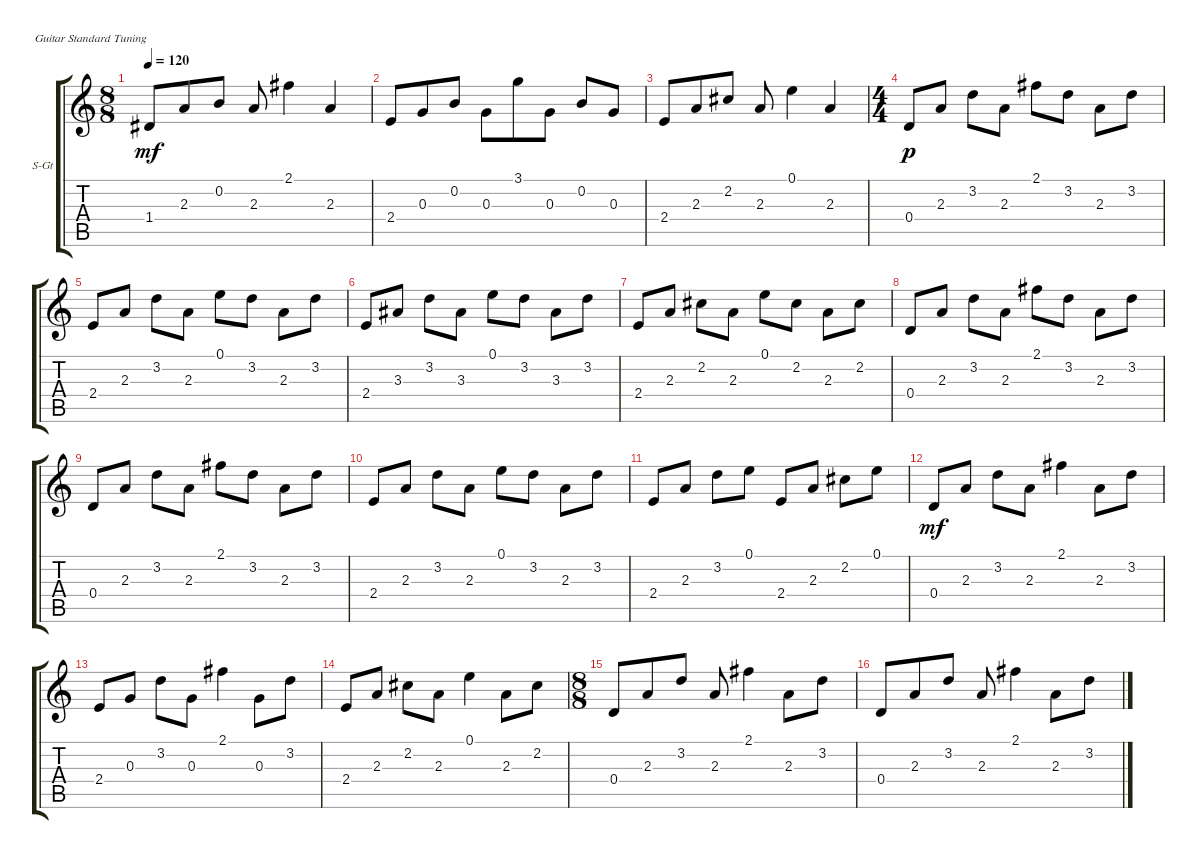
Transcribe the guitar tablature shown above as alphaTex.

\defaultSystemsLayout 4
\bracketExtendMode groupsimilarinstruments
\firstSystemTrackNameOrientation horizontal
\otherSystemsTrackNameOrientation horizontal
\track ("Steel Guitar" "S-Gt") {instrument acousticguitarsteel}
\staff {score tabs}
\tuning (E4 B3 G3 D3 A2 E2)
\ts (8 8)
\tempo 120
\clef g2
\ks c
1.4.8{dy mf} 2.3.8 0.2.8 2.3.8 2.1.4 2.3.4 |
2.4.8 0.3.8 0.2.8 0.3.8 3.1.8 0.3.8 0.2.8 0.3.8 |
2.4.8 2.3.8 2.2.8 2.3.8 0.1.4 2.3.4 |
\ts (4 4)
0.4.8{dy p} 2.3.8 3.2.8 2.3.8 2.1.8 3.2.8 2.3.8 3.2.8 |
2.4.8 2.3.8 3.2.8 2.3.8 0.1.8 3.2.8 2.3.8 3.2.8 |
2.4.8 3.3.8 3.2.8 3.3.8 0.1.8 3.2.8 3.3.8 3.2.8 |
2.4.8 2.3.8 2.2.8 2.3.8 0.1.8 2.2.8 2.3.8 2.2.8 |
0.4.8 2.3.8 3.2.8 2.3.8 2.1.8 3.2.8 2.3.8 3.2.8 |
0.4.8 2.3.8 3.2.8 2.3.8 2.1.8 3.2.8 2.3.8 3.2.8 |
2.4.8 2.3.8 3.2.8 2.3.8 0.1.8 3.2.8 2.3.8 3.2.8 |
2.4.8 2.3.8 3.2.8 0.1.8 2.4.8 2.3.8 2.2.8 0.1.8 |
0.4.8{dy mf} 2.3.8 3.2.8 2.3.8 2.1.4 2.3.8 3.2.8 |
2.4.8 0.3.8 3.2.8 0.3.8 2.1.4 0.3.8 3.2.8 |
2.4.8 2.3.8 2.2.8 2.3.8 0.1.4 2.3.8 2.2.8 |
\ts (8 8)
0.4.8 2.3.8 3.2.8 2.3.8 2.1.4 2.3.8 3.2.8 |
0.4.8 2.3.8 3.2.8 2.3.8 2.1.4 2.3.8 3.2.8
